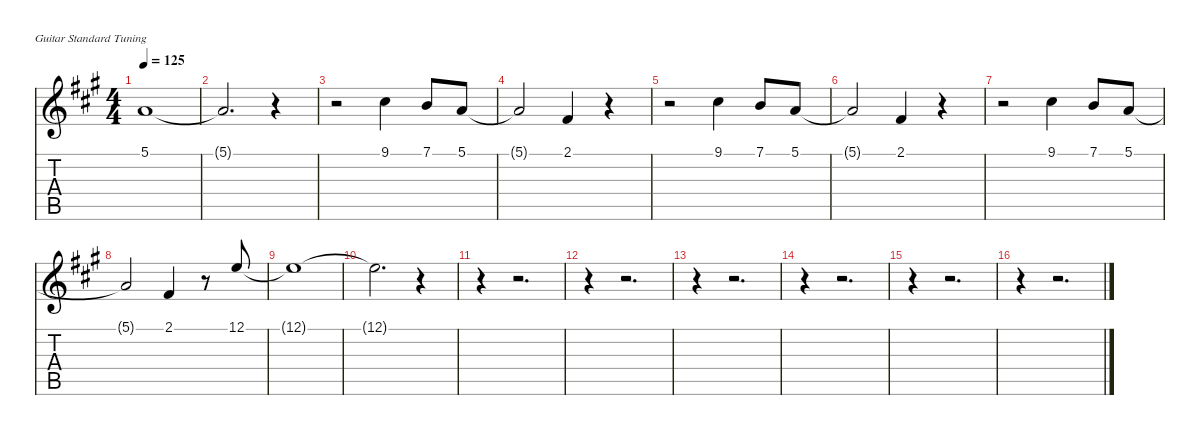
\defaultSystemsLayout 4
\hideDynamics
\bracketExtendMode nobrackets
\singleTrackTrackNamePolicy hidden
\multiTrackTrackNamePolicy hidden
\otherSystemsTrackNameOrientation horizontal
\track ("Back vox" "r.") {instrument synthvoice}
\staff {score tabs}
\tuning (E4 B3 G3 D3 A2 E2)
\ts (4 4)
\tempo 125
\clef g2
\ks a
5.1{acc forcenatural}.1{dy f beam Up} |
5.1{t acc forcenatural}.2{d beam Up} r.4{beam Up} |
r.2{beam Down} 9.1{acc #}.4{beam Down} 7.1{acc forcenatural}.8{beam Up} 5.1{acc forcenatural}.8{beam Up} |
5.1{t acc forcenatural}.2{beam Up} 2.1{acc #}.4{beam Up} r.4{beam Up} |
r.2{beam Down} 9.1{acc #}.4{beam Down} 7.1{acc forcenatural}.8{beam Up} 5.1{acc forcenatural}.8{beam Up} |
5.1{t acc forcenatural}.2{beam Up} 2.1{acc #}.4{beam Up} r.4{beam Up} |
r.2{beam Down} 9.1{acc #}.4{beam Down} 7.1{acc forcenatural}.8{beam Up} 5.1{acc forcenatural}.8{beam Up} |
5.1{t acc forcenatural}.2{beam Up} 2.1{acc #}.4{beam Up} r.8{beam Up} 12.1{acc forcenatural}.8{beam Down} |
12.1{t acc forcenatural}.1{beam Down} |
12.1{t acc forcenatural}.2{d beam Down} r.4{beam Down} |
r.4{beam Down} r.2{d beam Down} |
r.4{beam Down} r.2{d beam Down} |
r.4{beam Down} r.2{d beam Down} |
r.4{beam Down} r.2{d beam Down} |
r.4{beam Down} r.2{d beam Down} |
r.4{beam Down} r.2{d beam Down}
